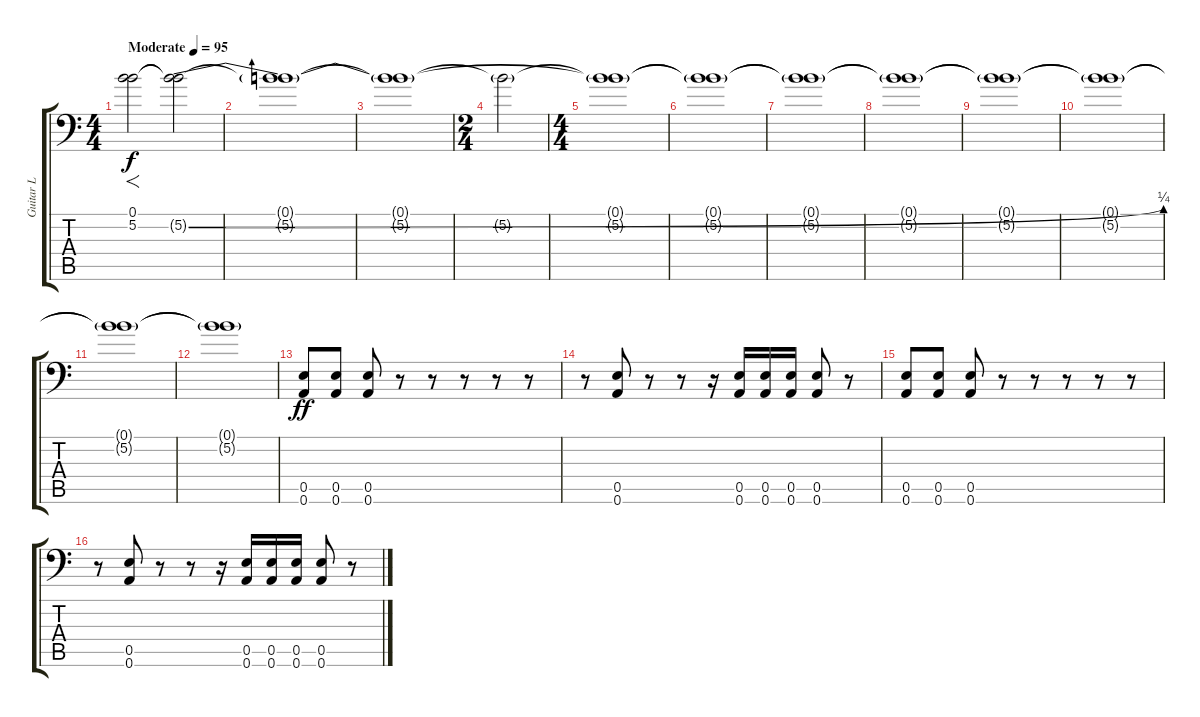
\track ("Guitar L" "Guitar L") {instrument overdrivenguitar}
\staff {score tabs}
\tuning (B3 Gb3 D3 A2 E2 A1) {hide}
\ts (4 4)
\tempo (95 "Moderate")
\clef f4
\ks c
(0.1 5.2).2{f dy f volume 3 instrument overdrivenguitar} (0.1{t} 5.2{be (bend 0 0 60 1) t}).2{volume 9} |
(0.1{t} 5.2{t}).1 |
(0.1{t} 5.2{t}).1 |
\ts (2 4)
5.2{t}.2 |
\ts (4 4)
(0.1{t} 5.2{t}).1 |
(0.1{t} 5.2{t}).1 |
(0.1{t} 5.2{t}).1 |
(0.1{t} 5.2{t}).1 |
(0.1{t} 5.2{t}).1 |
(0.1{t} 5.2{t}).1 |
(0.1{t} 5.2{t}).1 |
(0.1{t} 5.2{t}).1 |
(0.5 0.6).8{dy ff} (0.5 0.6).8 (0.5 0.6).8 r.8 r.8 r.8 r.8 r.8 |
r.8 (0.5 0.6).8 r.8 r.8 r.16 (0.5 0.6).16 (0.5 0.6).16 (0.5 0.6).16 (0.5 0.6).8 r.8 |
(0.5 0.6).8 (0.5 0.6).8 (0.5 0.6).8 r.8 r.8 r.8 r.8 r.8 |
r.8 (0.5 0.6).8 r.8 r.8 r.16 (0.5 0.6).16 (0.5 0.6).16 (0.5 0.6).16 (0.5 0.6).8 r.8
